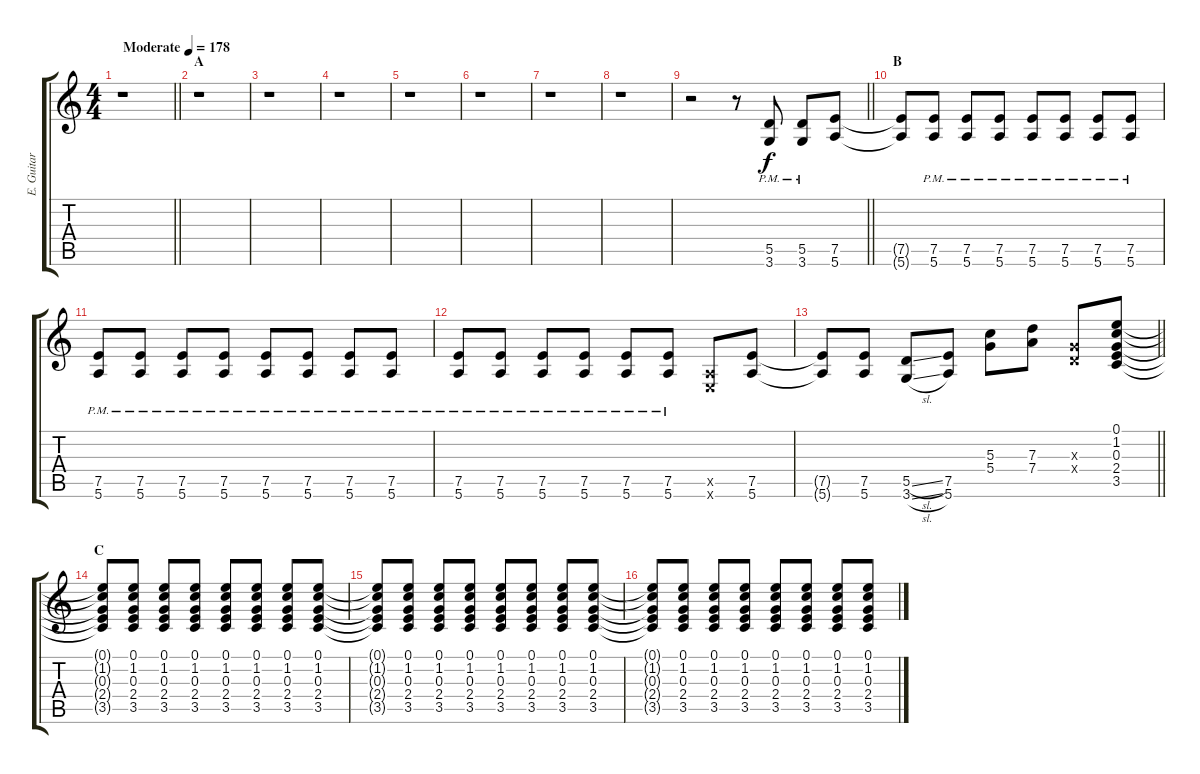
\track ("E. Guitar I" "E. Guitar ") {instrument overdrivenguitar}
\staff {score tabs}
\tuning (E4 B3 G3 D3 A2 E2) {hide}
\ts (4 4)
\tempo (178 "Moderate")
\clef g2
\barLineRight lightlight
\ks c
r.1{dy f instrument overdrivenguitar} |
\section ("" "A")
r.1 |
r.1 |
r.1 |
r.1 |
r.1 |
r.1 |
r.1 |
\barLineRight lightlight
r.2 r.8 (5.5{pm} 3.6{pm}).8 (5.5{pm} 3.6{pm}).8 (7.5 5.6).8 |
\section ("" "B")
(7.5{t} 5.6{t}).8 (7.5{pm} 5.6{pm}).8 (7.5{pm} 5.6{pm}).8 (7.5{pm} 5.6{pm}).8 (7.5{pm} 5.6{pm}).8 (7.5{pm} 5.6{pm}).8 (7.5{pm} 5.6{pm}).8 (7.5{pm} 5.6{pm}).8 |
(7.5{pm} 5.6{pm}).8 (7.5{pm} 5.6{pm}).8 (7.5{pm} 5.6{pm}).8 (7.5{pm} 5.6{pm}).8 (7.5{pm} 5.6{pm}).8 (7.5{pm} 5.6{pm}).8 (7.5{pm} 5.6{pm}).8 (7.5{pm} 5.6{pm}).8 |
(7.5{pm} 5.6{pm}).8 (7.5{pm} 5.6{pm}).8 (7.5{pm} 5.6{pm}).8 (7.5{pm} 5.6{pm}).8 (7.5{pm} 5.6{pm}).8 (7.5{pm} 5.6{pm}).8 (0.5{x} 0.6{x}).8 (7.5 5.6).8 |
\barLineRight lightlight
(7.5{t} 5.6{t}).8 (7.5 5.6).8 (5.5{sl} 3.6{sl}).8 (7.5 5.6).8 (5.3 5.4).8 (7.3 7.4).8 (0.3{x} 0.4{x}).8 (0.1 1.2 0.3 2.4 3.5).8 |
\section ("" "C")
(0.1{t} 1.2{t} 0.3{t} 2.4{t} 3.5{t}).8 (0.1 1.2 0.3 2.4 3.5).8 (0.1 1.2 0.3 2.4 3.5).8 (0.1 1.2 0.3 2.4 3.5).8 (0.1 1.2 0.3 2.4 3.5).8 (0.1 1.2 0.3 2.4 3.5).8 (0.1 1.2 0.3 2.4 3.5).8 (0.1 1.2 0.3 2.4 3.5).8 |
(0.1{t} 1.2{t} 0.3{t} 2.4{t} 3.5{t}).8 (0.1 1.2 0.3 2.4 3.5).8 (0.1 1.2 0.3 2.4 3.5).8 (0.1 1.2 0.3 2.4 3.5).8 (0.1 1.2 0.3 2.4 3.5).8 (0.1 1.2 0.3 2.4 3.5).8 (0.1 1.2 0.3 2.4 3.5).8 (0.1 1.2 0.3 2.4 3.5).8 |
(0.1{t} 1.2{t} 0.3{t} 2.4{t} 3.5{t}).8 (0.1 1.2 0.3 2.4 3.5).8 (0.1 1.2 0.3 2.4 3.5).8 (0.1 1.2 0.3 2.4 3.5).8 (0.1 1.2 0.3 2.4 3.5).8 (0.1 1.2 0.3 2.4 3.5).8 (0.1 1.2 0.3 2.4 3.5).8 (0.1 1.2 0.3 2.4 3.5).8
